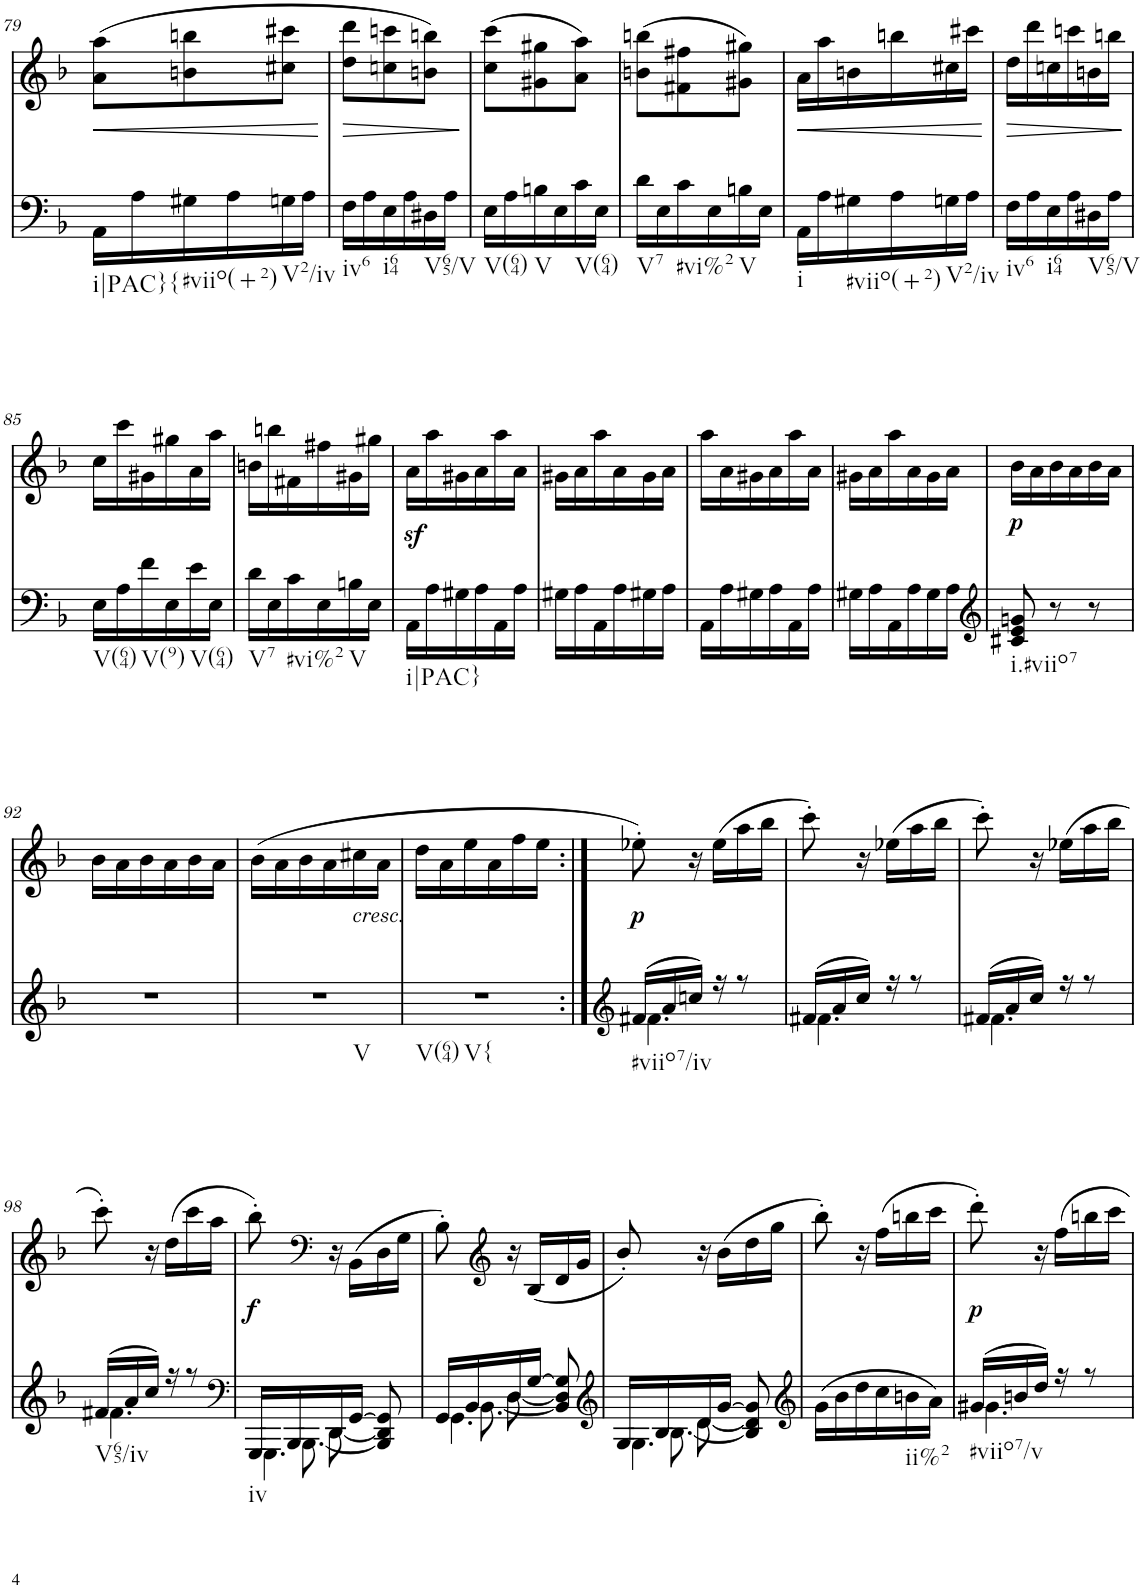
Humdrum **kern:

**kern	**kern	**text	**dynam
*part2	*part1	*part1	*part1
*staff2	*staff1	*staff1	*staff1
*I"Piano	*I"Piano	*	*
*I'Pno	*I'Pno	*	*
!!LO:PB:g=z
*clefF4	*clefG2	*	*
*k[b-]	*k[b-]	*	*
*d:	*d:	*	*
*M3/8	*M3/8	*	*
=79	=79	=79	=79
!LO:TX:b:t=i|PAC}{	!	!	!
!	!	!LO:LY:b	!LO:HP:b
16AA\LL	(8a\ 8aa\L	<	<
16A\	.	.	.
!LO:TX:b:t=#viio(+2)	!	!	!
16G#X\	8bn\ 8bbn\	.	.
16A\	.	.	.
!LO:TX:b:t=V2/iv	!	!	!
16Gn\	8cc#X\ 8ccc#X\J	.	.
16A\JJ	.	.	.
.	.	.	[
=80	=80	=80	=80
!LO:TX:b:t=iv6	!	!	!
!	!	!LO:LY:b	!LO:HP:b
16F\LL	8dd\ 8ddd\L	>	>
16A\	.	.	.
!LO:TX:b:t=i64	!	!	!
16E\	8ccn\ 8cccn\	.	.
16A\	.	.	.
!LO:TX:b:t=V65/V	!	!	!
16D#X\	8bn\ 8bbn\J)	.	.
16A\JJ	.	.	.
.	.	.	]
=81	=81	=81	=81
!LO:TX:b:t=V(64)	!	!	!
16E\LL	(8cc\ 8ccc\L	.	.
16A\	.	.	.
!LO:TX:b:t=V	!	!	!
16Bn\	8g#X\ 8gg#X\	.	.
16E\	.	.	.
!LO:TX:b:t=V(64)	!	!	!
16c\	8a\ 8aa\J)	.	.
16E\JJ	.	.	.
=82	=82	=82	=82
!LO:TX:b:t=V7	!	!	!
16d\LL	(8bn\ 8bbn\L	.	.
16E\	.	.	.
!LO:TX:b:t=#vi%2	!	!	!
16c\	8f#X\ 8ff#X\	.	.
16E\	.	.	.
!LO:TX:b:t=V	!	!	!
16Bn\	8g#X\ 8gg#X\J)	.	.
16E\JJ	.	.	.
=83	=83	=83	=83
!LO:TX:b:t=i	!	!	!
!	!	!LO:LY:b	!LO:HP:b
16AA\LL	16a\LL	<	<
16A\	16aa\	.	.
!LO:TX:b:t=#viio(+2)	!	!	!
16G#X\	16bn\	.	.
16A\	16bbn\	.	.
!LO:TX:b:t=V2/iv	!	!	!
16Gn\	16cc#X\	.	.
16A\JJ	16ccc#X\JJ	.	.
.	.	.	[
=84	=84	=84	=84
!LO:TX:b:t=iv6	!	!	!
!	!	!LO:LY:b	!LO:HP:b
16F\LL	16dd\LL	>	>
16A\	16ddd\	.	.
!LO:TX:b:t=i64	!	!	!
16E\	16ccn\	.	.
16A\	16cccn\	.	.
!LO:TX:b:t=V65/V	!	!	!
16D#X\	16bn\	.	.
16A\JJ	16bbn\JJ	.	.
.	.	.	]
!!LO:LB:g=z
=85	=85	=85	=85
!LO:TX:b:t=V(64)	!	!	!
16E\LL	16cc\LL	.	.
16A\	16ccc\	.	.
!LO:TX:b:t=V(9)	!	!	!
16f\	16g#X\	.	.
16E\	16gg#X\	.	.
!LO:TX:b:t=V(64)	!	!	!
16e\	16a\	.	.
16E\JJ	16aa\JJ	.	.
=86	=86	=86	=86
!LO:TX:b:t=V7	!	!	!
16d\LL	16bn\LL	.	.
16E\	16bbn\	.	.
!LO:TX:b:t=#vi%2	!	!	!
16c\	16f#X\	.	.
16E\	16ff#X\	.	.
!LO:TX:b:t=V	!	!	!
16Bn\	16g#X\	.	.
16E\JJ	16gg#X\JJ	.	.
=87	=87	=87	=87
!LO:TX:b:t=i|PAC}	!	!	!
16AA\LL	16az<\LL	.	.
16A\	16aa\	.	.
16G#X\	16g#X\	.	.
16A\	16a\	.	.
16AA\	16aa\	.	.
16A\JJ	16a\JJ	.	.
=88	=88	=88	=88
16G#X\LL	16g#X\LL	.	.
16A\	16a\	.	.
16AA\	16aa\	.	.
16A\	16a\	.	.
16G#X\	16g#\	.	.
16A\JJ	16a\JJ	.	.
=89	=89	=89	=89
16AA\LL	16aa\LL	.	.
16A\	16a\	.	.
16G#X\	16g#X\	.	.
16A\	16a\	.	.
16AA\	16aa\	.	.
16A\JJ	16a\JJ	.	.
=90	=90	=90	=90
16G#X\LL	16g#X\LL	.	.
16A\	16a\	.	.
16AA\	16aa\	.	.
16A\	16a\	.	.
16G#\	16g#\	.	.
16A\JJ	16a\JJ	.	.
=91	=91	=91	=91
*clefG2	*	*	*
!LO:TX:b:t=i.#viio7	!	!	!
!	!	!LO:LY:b	!LO:DY:b
8c#X/ 8e/ 8gn/	16b-\LL	p	p
.	16a\	.	.
8r	16b-\	.	.
.	16a\	.	.
8r	16b-\	.	.
.	16a\JJ	.	.
!!LO:LB:g=z
=92	=92	=92	=92
4.r	16b-\LL	.	.
.	16a\	.	.
.	16b-\	.	.
.	16a\	.	.
.	16b-\	.	.
.	16a\JJ	.	.
=93	=93	=93	=93
!LO:TX:b:t=V	!	!	!
4.r	(16b-\LL	.	.
.	16a\	.	.
.	16b-\	.	.
.	16a\	.	.
!	!LO:TX:b:i:t=cresc.	!	!
.	16cc#X\	.	.
.	16a\JJ	.	.
=94	=94	=94	=94
!LO:TX:b:t=V(64)	!	!	!
!LO:TX:b:t=V{	!	!	!
4.r	16dd\LL	.	.
.	16a\	.	.
.	16ee\	.	.
.	16a\	.	.
.	16ff\	.	.
.	16ee\JJ	.	.
=95:|!	=95:|!	=95:|!	=95:|!
*clefG2	*	*	*
*^	*	*	*
!LO:TX:b:t=#viio7/iv	!	!	!	!
!	!	!	!LO:LY:b	!LO:DY:b
(16f#X/LL	4.f#\	8ee-X'\)	p	p
16a/	.	.	.	.
16ccn/JJ)	.	16r	.	.
16r	.	(16ee-\LL	.	.
8r	.	16aa\	.	.
.	.	16bb-\JJ	.	.
=96	=96	=96	=96	=96
(16f#X/LL	4.f#\	8ccc'\)	.	.
16a/	.	.	.	.
16cc/JJ)	.	16r	.	.
16r	.	(16ee-X\LL	.	.
8r	.	16aa\	.	.
.	.	16bb-\JJ	.	.
=97	=97	=97	=97	=97
(16f#X/LL	4.f#\	8ccc'\)	.	.
16a/	.	.	.	.
16cc/JJ)	.	16r	.	.
16r	.	(16ee-X\LL	.	.
8r	.	16aa\	.	.
.	.	16bb-\JJ	.	.
!!LO:LB:g=z
=98	=98	=98	=98	=98
!LO:TX:b:t=V65/iv	!	!	!	!
(16f#X/LL	4.f#\	8ccc'\)	.	.
16a/	.	.	.	.
16cc/JJ)	.	16r	.	.
16r	.	(16dd\LL	.	.
8r	.	16ccc\	.	.
.	.	16aa\JJ	.	.
*v	*v	*	*	*
=99	=99	=99	=99
*clefF4	*	*	*
*^	*	*	*
*	*^	*	*	*
*	*	*^	*	*	*
!LO:TX:b:t=iv	!	!	!	!	!	!
!	!	!	!	!	!LO:LY:b	!LO:DY:b
16GGG/LL	4.GGG\	16ryy	8ryy	8bb-'\)	f	f
[<16BBB-/	.	8.BBB-\	.	.	.	.
*	*	*	*	*clefF4	*	*
16DD/	.	.	[8DD\	16r	.	.
[16GG/JJ	.	.	.	(16BB-\LL	.	.
8BBB-/] 8DD/] 8GG/]	.	8ryy	8ryy	16D\	.	.
.	.	.	.	16G\JJ	.	.
=100	=100	=100	=100	=100	=100	=100
16GG/LL	4.GG\	16ryy	8ryy	8B-'\)	.	.
[<16BB-/	.	8.BB-\	.	.	.	.
*	*	*	*	*clefG2	*	*
16D/	.	.	[8D\	16r	.	.
[16G/JJ	.	.	.	(16B-/LL	.	.
8BB-/] 8D/] 8G/]	.	8ryy	8ryy	16d/	.	.
.	.	.	.	16g/JJ	.	.
=101	=101	=101	=101	=101	=101	=101
*clefG2	*	*	*	*	*	*
16G/LL	4.G\	16ryy	8ryy	8b-'/)	.	.
[<16B-/	.	8.B-\	.	.	.	.
16d/	.	.	[8d\	16r	.	.
[16g/JJ	.	.	.	(16b-\LL	.	.
8B-/] 8d/] 8g/]	.	8ryy	8ryy	16dd\	.	.
.	.	.	.	16gg\JJ	.	.
*v	*v	*v	*v	*	*	*
=102	=102	=102	=102
*clefG2	*	*	*
(16g\LL	8bb-'\)	.	.
16b-\	.	.	.
16dd\	16r	.	.
16cc\	(16ff\LL	.	.
!LO:TX:b:t=ii%2	!	!	!
16bn\	16bbn\	.	.
16a\JJ)	16ccc\JJ	.	.
=103	=103	=103	=103
*^	*	*	*
!LO:TX:b:t=#viio7/v	!	!	!	!
!	!	!	!LO:LY:b	!LO:DY:b
(16g#X/LL	4.g#\	8ddd'\)	p	p
16bn/	.	.	.	.
16dd/JJ)	.	16r	.	.
16r	.	16ff\LL	.	.
8r	.	16bbn\	.	.
.	.	16ccc\JJ	.	.
*v	*v	*	*	*
=	=	=	=
*-	*-	*-	*-
